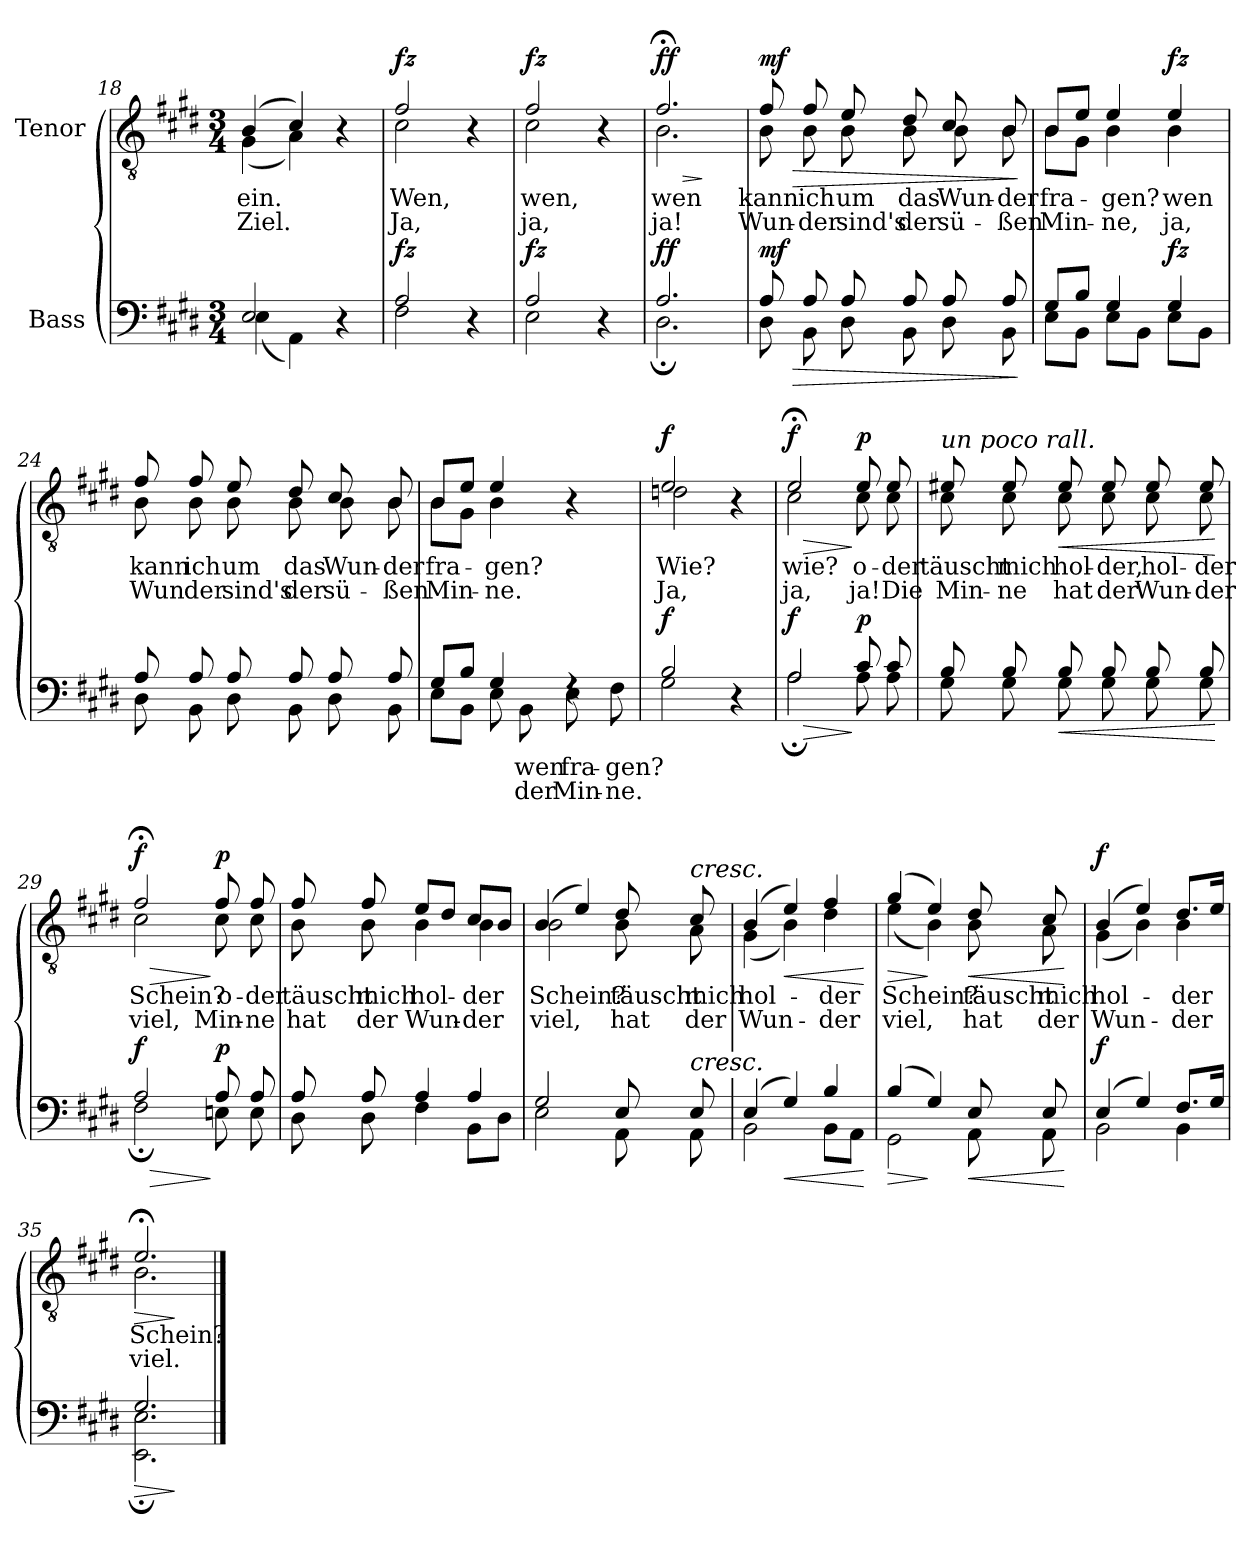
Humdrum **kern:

**kern	**text	**text	**dynam	**kern	**text	**text	**dynam
*part2	*part2	*part2	*part2	*part1	*part1	*part1	*part1
*staff2	*staff2	*staff2	*staff2	*staff1	*staff1	*staff1	*staff1
*I"Bass	*	*	*	*I"Tenor	*	*	*
!!LO:LB:g=z
*clefF4	*	*	*	*clefGv2	*	*	*
*k[f#c#g#d#]	*	*	*	*k[f#c#g#d#]	*	*	*
*M3/4	*	*	*	*M3/4	*	*	*
=18	=18	=18	=18	=18	=18	=18	=18
*^	*	*	*	*	*	*	*
!	!	!	!	!	!	!LO:LY:b	!LO:LY:b	!
*	*	*	*	*	*^	*	*	*
2E/	(4E\	.	.	.	(4B/	(4G#\	ein.	Ziel.	.
.	4AA\)	.	.	.	4c#/)	4A\)	.	.	.
4r	4ryy	.	.	.	4r	4ryy	.	.	.
=19	=19	=19	=19	=19	=19	=19	=19	=19	=19
!	!	!	!	!LO:DY:b	!	!	!LO:LY:b	!LO:LY:b	!LO:DY:a
2A/	2F#\	.	.	fz	2f#/	2c#\	Wen,	Ja,	fz
4r	4ryy	.	.	.	4r	4ryy	.	.	.
=20	=20	=20	=20	=20	=20	=20	=20	=20	=20
!	!	!	!	!LO:DY:b	!	!	!LO:LY:b	!LO:LY:b	!LO:DY:a
2A/	2E\	.	.	fz	2f#/	2c#\	wen,	ja,	fz
4r	4ryy	.	.	.	4r	4ryy	.	.	.
=21	=21	=21	=21	=21	=21	=21	=21	=21	=21
!	!	!	!	!LO:DY:b	!	!	!LO:LY:b	!LO:LY:b	!LO:HP:b
!	!	!	!	!	!	!	!	!	!LO:DY:n=1:a
2.A/	2.D#;\	.	.	ff	2.f#;</	2.B\	wen	ja!	> ff
*v	*v	*	*	*	*	*	*	*	*
*	*	*	*	*v	*v	*	*	*
.	.	.	.	.	.	.	]
=22	=22	=22	=22	=22	=22	=22	=22
!	!	!	!LO:HP:b	!	!LO:LY:b	!LO:LY:b	!LO:HP:b
*^	*	*	*	*^	*	*	*
!	!	!	!	!LO:DY:n=1:b	!	!	!	!	!LO:DY:n=1:a
8A/	8D#\	.	.	> mf	8f#/	8B\	kann	Wun-	> mf
!	!	!	!	!	!	!	!LO:LY:b	!LO:LY:b	!
8A/	8BB\	.	.	.	8f#/	8B\	ich	-der	.
!	!	!	!	!	!	!	!LO:LY:b	!LO:LY:b	!
8A/	8D#\	.	.	.	8e/	8B\	um	sind's	.
!	!	!	!	!	!	!	!LO:LY:b	!LO:LY:b	!
8A/	8BB\	.	.	.	8d#/	8B\	das	der	.
!	!	!	!	!	!	!	!LO:LY:b	!LO:LY:b	!
8A/	8D#\	.	.	.	8c#/	8B\	Wun-	sü-	.
!	!	!	!	!	!	!	!LO:LY:b	!LO:LY:b	!
8A/	8BB\	.	.	.	8B/	8B\	-der	-ßen	.
*v	*v	*	*	*	*	*	*	*	*
*	*	*	*	*v	*v	*	*	*
.	.	.	]	.	.	.	]
=23	=23	=23	=23	=23	=23	=23	=23
*^	*	*	*	*	*	*	*
!	!	!	!	!	!	!LO:LY:b	!LO:LY:b	!
*	*	*	*	*	*^	*	*	*
8G#/L	8E\L	.	.	.	8B/L	8B\L	fra-	Min-	.
8B/J	8BB\J	.	.	.	8e/J	8G#\J	.	.	.
!	!	!	!	!	!	!	!LO:LY:b	!LO:LY:b	!
4G#/	8E\L	.	.	.	4e/	4B\	-gen?	-ne,	.
.	8BB\J	.	.	.	.	.	.	.	.
!	!	!	!	!LO:DY:b	!	!	!LO:LY:b	!LO:LY:b	!LO:DY:a
4G#/	8E\L	.	.	fz	4e/	4B\	wen	ja,	fz
.	8BB\J	.	.	.	.	.	.	.	.
!!LO:LB:g=z	!!
=24	=24	=24	=24	=24	=24	=24	=24	=24	=24
!	!	!	!	!	!	!	!LO:LY:b	!LO:LY:b	!
8A/	8D#\	.	.	.	8f#/	8B\	kann	Wun	.
!	!	!	!	!	!	!	!LO:LY:b	!LO:LY:b	!
8A/	8BB\	.	.	.	8f#/	8B\	ich	der	.
!	!	!	!	!	!	!	!LO:LY:b	!LO:LY:b	!
8A/	8D#\	.	.	.	8e/	8B\	um	sind's	.
!	!	!	!	!	!	!	!LO:LY:b	!LO:LY:b	!
8A/	8BB\	.	.	.	8d#/	8B\	das	der	.
!	!	!	!	!	!	!	!LO:LY:b	!LO:LY:b	!
8A/	8D#\	.	.	.	8c#/	8B\	Wun-	sü-	.
!	!	!	!	!	!	!	!LO:LY:b	!LO:LY:b	!
8A/	8BB\	.	.	.	8B/	8B\	-der	-ßen	.
=25	=25	=25	=25	=25	=25	=25	=25	=25	=25
!	!	!	!	!	!	!	!LO:LY:b	!LO:LY:b	!
8G#/L	8E\L	.	.	.	8B/L	8B\L	fra-	Min-	.
8B/J	8BB\J	.	.	.	8e/J	8G#\J	.	.	.
!	!	!	!	!	!	!	!LO:LY:b	!LO:LY:b	!
4G#/	8E\	.	.	.	4e/	4B\	-gen?	-ne.	.
!	!	!LO:LY:b	!LO:LY:b	!	!	!	!	!	!
.	8BB\	wen	der	.	.	.	.	.	.
!	!	!LO:LY:b	!LO:LY:b	!	!	!	!	!	!
4rF	8E\	fra-	Min-	.	4r	4ryy	.	.	.
!	!	!LO:LY:b	!LO:LY:b	!	!	!	!	!	!
.	8F#\	-gen?	-ne.	.	.	.	.	.	.
=26	=26	=26	=26	=26	=26	=26	=26	=26	=26
!	!	!	!	!LO:DY:b	!	!	!LO:LY:b	!LO:LY:b	!LO:DY:a
2B/	2G#\	.	.	f	2e/	2dn\	Wie?	Ja,	f
4r	4ryy	.	.	.	4r	4ryy	.	.	.
=27	=27	=27	=27	=27	=27	=27	=27	=27	=27
!	!	!	!	!LO:HP:b	!	!	!LO:LY:b	!LO:LY:b	!LO:HP:b
!	!	!	!	!LO:DY:n=1:b	!	!	!	!	!LO:DY:n=1:a
2A/	2A;\	.	.	> f	2e;</	2c#\	wie?	ja,	> f
!	!	!	!	!LO:DY:n=2:b	!	!	!LO:LY:b	!LO:LY:b	!LO:DY:n=2:a
8c#/	8A\	.	.	] p	8e/	8c#\	o-	ja!	] p
!	!	!	!	!	!	!	!LO:LY:b	!LO:LY:b	!
8c#/	8A\	.	.	.	8e/	8c#\	-der	Die	.
!!LO:LB:g=z	!!
=28	=28	=28	=28	=28	=28	=28	=28	=28	=28
!	!	!	!	!	!LO:TX:a:i:t=un poco rall.	!	!	!	!
!	!	!	!	!	!	!	!LO:LY:b	!LO:LY:b	!
8B/	8G#\	.	.	.	8e#X/	8c#\	täuscht	Min-	.
!	!	!	!	!	!	!	!LO:LY:b	!LO:LY:b	!
8B/	8G#\	.	.	.	8e#/	8c#\	mich	-ne	.
!	!	!	!	!LO:HP:b	!	!	!LO:LY:b	!LO:LY:b	!LO:HP:b
8B/	8G#\	.	.	<	8e#/	8c#\	hol-	hat	<
!	!	!	!	!	!	!	!LO:LY:b	!LO:LY:b	!
8B/	8G#\	.	.	.	8e#/	8c#\	-der,	der	.
!	!	!	!	!	!	!	!LO:LY:b	!LO:LY:b	!
8B/	8G#\	.	.	.	8e#/	8c#\	hol-	Wun-	.
!	!	!	!	!	!	!	!LO:LY:b	!LO:LY:b	!
8B/	8G#\	.	.	.	8e#/	8c#\	-der	-der	.
*v	*v	*	*	*	*	*	*	*	*
*	*	*	*	*v	*v	*	*	*
.	.	.	[	.	.	.	[
=29	=29	=29	=29	=29	=29	=29	=29
!	!	!	!LO:HP:b	!	!LO:LY:b	!LO:LY:b	!LO:HP:b
*^	*	*	*	*^	*	*	*
!	!	!	!	!LO:DY:n=1:b	!	!	!	!	!LO:DY:n=1:a
2A/	2F#;\	.	.	> f	2f#;</	2c#\	Schein?	viel,	> f
!	!	!	!	!LO:DY:n=2:b	!	!	!LO:LY:b	!LO:LY:b	!LO:DY:n=2:a
8A/	8En\	.	.	] p	8f#/	8c#\	o-	Min-	] p
!	!	!	!	!	!	!	!LO:LY:b	!LO:LY:b	!
8A/	8E\	.	.	.	8f#/	8c#\	-der	-ne	.
=30	=30	=30	=30	=30	=30	=30	=30	=30	=30
!	!	!	!	!	!	!	!LO:LY:b	!LO:LY:b	!
8A/	8D#\	.	.	.	8f#/	8B\	täuscht	hat	.
!	!	!	!	!	!	!	!LO:LY:b	!LO:LY:b	!
8A/	8D#\	.	.	.	8f#/	8B\	mich	der	.
!	!	!	!	!	!	!	!LO:LY:b	!LO:LY:b	!
4A/	4F#\	.	.	.	8e/L	4B\	hol-	Wun-	.
.	.	.	.	.	8d#/J	.	.	.	.
!	!	!	!	!	!	!	!LO:LY:b	!LO:LY:b	!
4A/	8BB\L	.	.	.	8c#/L	4B\	-der	-der	.
.	8D#\J	.	.	.	8B/J	.	.	.	.
!!LO:LB:g=z	!!
=31	=31	=31	=31	=31	=31	=31	=31	=31	=31
!	!	!	!	!	!	!	!LO:LY:b	!LO:LY:b	!
2G#/	2E\	.	.	.	(4B/	2B\	Schein?	viel,	.
.	.	.	.	.	4e/)	.	.	.	.
!	!	!	!	!	!	!	!LO:LY:b	!LO:LY:b	!
8E/	8AA\	.	.	.	8d#/	8B\	täuscht	hat	.
!	!	!	!	!	!LO:TX:a:i:t=cresc.	!	!	!	!
!LO:TX:a:i:t=cresc.	!	!	!	!	!	!	!	!	!
!	!	!	!	!	!	!	!LO:LY:b	!LO:LY:b	!
8E/	8AA\	.	.	.	8c#/	8A\	mich	der	.
=32	=32	=32	=32	=32	=32	=32	=32	=32	=32
!	!	!	!	!	!	!	!LO:LY:b	!LO:LY:b	!
(4E/	2BB\	.	.	.	(4B/	(4G#\	hol-	Wun-	.
!	!	!	!	!LO:HP:b	!	!	!	!	!LO:HP:b
4G#/)	.	.	.	<	4e/)	4B\)	.	.	<
!	!	!	!	!	!	!	!LO:LY:b	!LO:LY:b	!
4B/	8BB\L	.	.	.	4f#/	4d#\	-der	-der	.
.	8AA\J	.	.	.	.	.	.	.	.
*v	*v	*	*	*	*	*	*	*	*
*	*	*	*	*v	*v	*	*	*
.	.	.	[	.	.	.	[
=33	=33	=33	=33	=33	=33	=33	=33
!	!	!	!LO:HP:b	!	!LO:LY:b	!LO:LY:b	!LO:HP:b
*^	*	*	*	*^	*	*	*
(4B/	2GG#\	.	.	>	(4g#/	(4e\	Schein?	viel,	>
4G#/)	.	.	.	]	4e/)	4B\)	.	.	]
!	!	!	!	!LO:HP:b	!	!	!LO:LY:b	!LO:LY:b	!LO:HP:b
8E/	8AA\	.	.	<	8d#/	8B\	täuscht	hat	<
!	!	!	!	!	!	!	!LO:LY:b	!LO:LY:b	!
8E/	8AA\	.	.	.	8c#/	8A\	mich	der	.
*v	*v	*	*	*	*	*	*	*	*
*	*	*	*	*v	*v	*	*	*
.	.	.	[	.	.	.	[
=34	=34	=34	=34	=34	=34	=34	=34
*^	*	*	*	*	*	*	*
!	!	!	!	!LO:DY:b	!	!LO:LY:b	!LO:LY:b	!LO:DY:a
*	*	*	*	*	*^	*	*	*
(4E/	2BB\	.	.	f	(4B/	(4G#\	hol-	Wun-	f
4G#/)	.	.	.	.	4e/)	4B\)	.	.	.
!	!	!	!	!	!	!	!LO:LY:b	!LO:LY:b	!
8.F#/L	4BB\	.	.	.	8.d#/L	4B\	-der	-der	.
16G#/Jk	.	.	.	.	16e/Jk	.	.	.	.
=35	=35	=35	=35	=35	=35	=35	=35	=35	=35
!	!	!	!	!LO:HP:b	!	!	!LO:LY:b	!LO:LY:b	!LO:HP:b
2.G#/	2.EE\; 2.E\;	.	.	>	2.e;</	2.B\	Schein?	viel.	>
*v	*v	*	*	*	*	*	*	*	*
*	*	*	*	*v	*v	*	*	*
.	.	.	]	.	.	.	]
==	==	==	==	==	==	==	==
*-	*-	*-	*-	*-	*-	*-	*-
